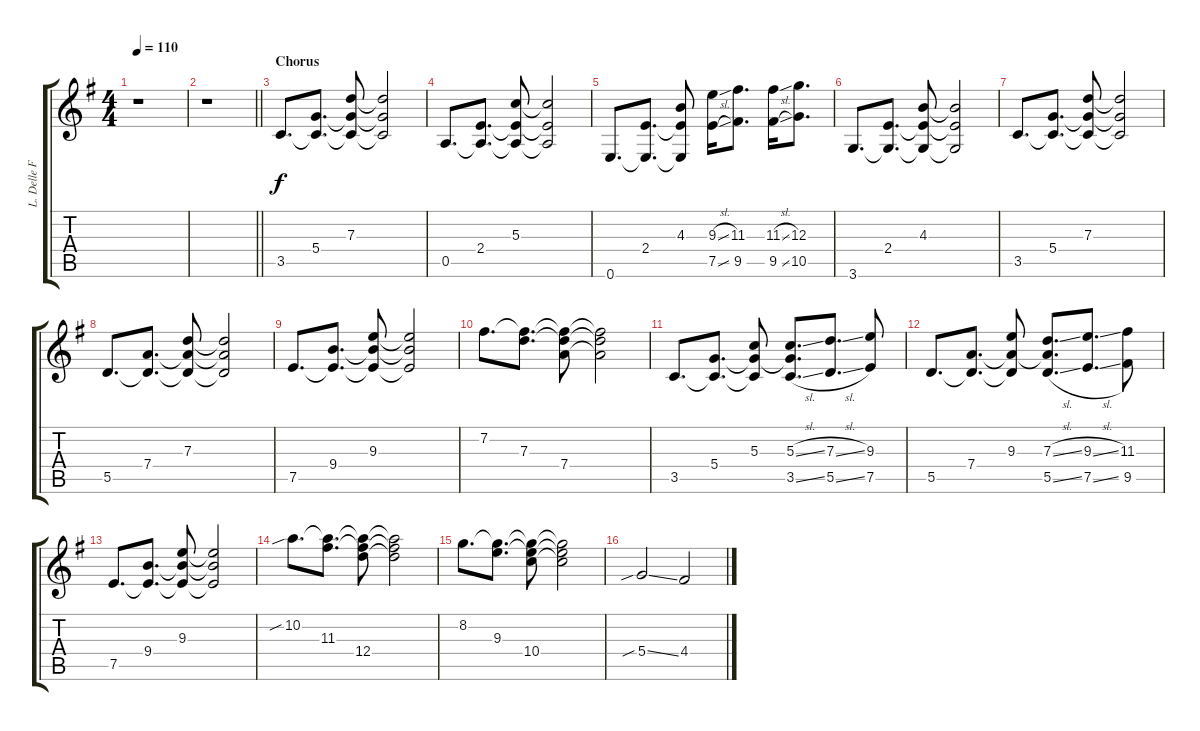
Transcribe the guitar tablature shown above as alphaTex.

\track ("L. Delle Fave (Dist. Guitar R)" "L. Delle F") {instrument overdrivenguitar}
\staff {score tabs}
\tuning (E4 B3 G3 D3 A2 E2) {hide}
\ts (4 4)
\tempo 110
\clef g2
\ks eminor
r.1{dy f} |
\barLineRight lightlight
r.1 |
\section ("" "Chorus")
3.5.8{d} (5.4 3.5{t}).8{d} (7.3 5.4{t} 3.5{t}).8 (7.3{t} 5.4{t} 3.5{t}).2 |
0.5.8{d} (2.4 0.5{t}).8{d} (5.3 2.4{t} 0.5{t}).8 (5.3{t} 2.4{t} 0.5{t}).2 |
0.6.8{d} (2.4 0.6{t}).8{d} (4.3 2.4{t} 0.6{t}).8 (9.3{sl} 7.5{sl}).16 (11.3 9.5).8{d} (11.3{sl} 9.5{sl}).16 (12.3 10.5).8{d} |
3.6.8{d} (2.4 3.6{t}).8{d} (4.3 2.4{t} 3.6{t}).8 (4.3{t} 2.4{t} 3.6{t}).2 |
3.5.8{d} (5.4 3.5{t}).8{d} (7.3 5.4{t} 3.5{t}).8 (7.3{t} 5.4{t} 3.5{t}).2 |
5.5.8{d} (7.4 5.5{t}).8{d} (7.3 7.4{t} 5.5{t}).8 (7.3{t} 7.4{t} 5.5{t}).2 |
7.5.8{d} (9.4 7.5{t}).8{d} (9.3 9.4{t} 7.5{t}).8 (9.3{t} 9.4{t} 7.5{t}).2 |
7.2.8{d} (7.2{t} 7.3).8{d} (7.2{t} 7.3{t} 7.4).8 (7.2{t} 7.3{t} 7.4{t}).2 |
3.5.8{d} (5.4 3.5{t}).8{d} (5.3 5.4{t} 3.5{t}).8 (5.3{sl} 5.4{t} 3.5{sl}).8{d} (7.3{sl} 5.5{sl}).8{d} (9.3 7.5).8 |
5.5.8{d} (7.4 5.5{t}).8{d} (9.3 7.4{t} 5.5{t}).8 (7.3{sl} 7.4{t} 5.5{sl}).8{d} (9.3{sl} 7.5{sl}).8{d} (11.3 9.5).8 |
7.5.8{d} (9.4 7.5{t}).8{d} (9.3 9.4{t} 7.5{t}).8 (9.3{t} 9.4{t} 7.5{t}).2 |
10.2{sib}.8{d} (10.2{t} 11.3).8{d} (10.2{t} 11.3{t} 12.4).8 (10.2{t} 11.3{t} 12.4{t}).2 |
8.2.8{d} (8.2{t} 9.3).8{d} (8.2{t} 9.3{t} 10.4).8 (8.2{t} 9.3{t} 10.4{t}).2 |
5.4{sib ss}.2 4.4.2
